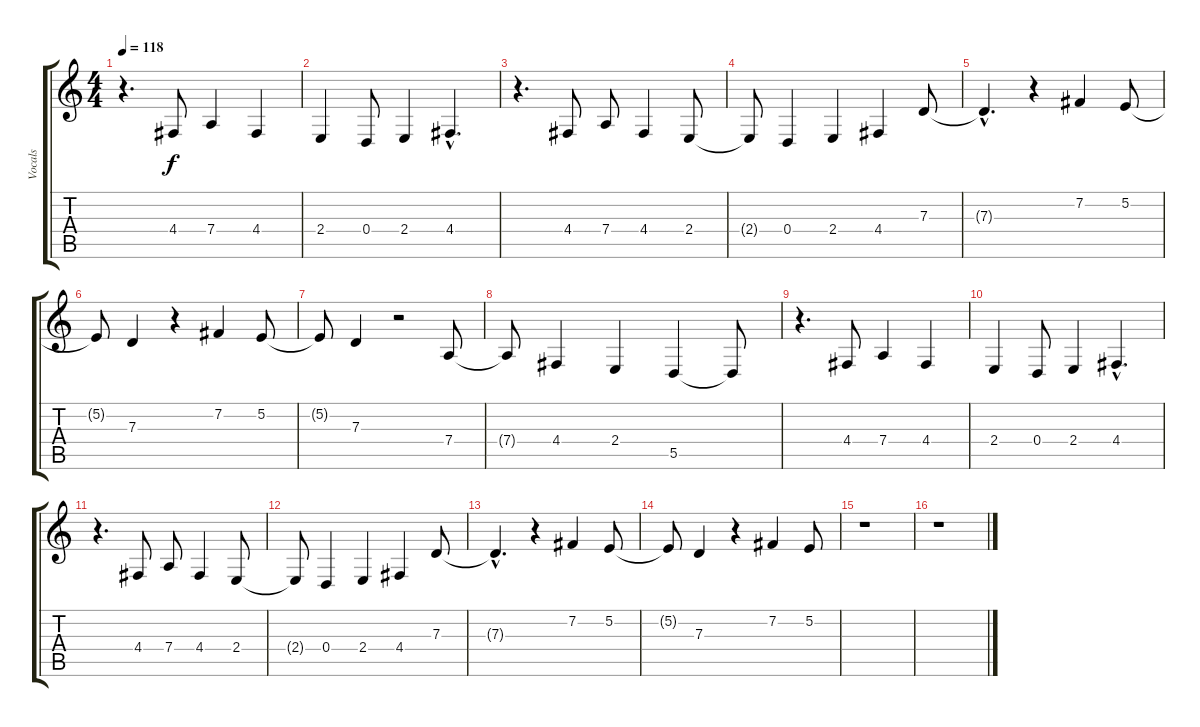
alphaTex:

\track ("Vocals" "Vocals") {instrument sopranosax}
\staff {score tabs}
\tuning (E4 B3 G3 D3 A2 E2) {hide}
\ts (4 4)
\tempo 118
\clef g2
\ks c
r.4{d dy f} 4.4.8 7.4.4 4.4.4 |
2.4.4 0.4.8 2.4.4 4.4{hac}.4{d} |
r.4{d} 4.4.8 7.4.8 4.4.4 2.4.8 |
2.4{t}.8 0.4.4 2.4.4 4.4.4 7.3.8 |
7.3{hac t}.4{d} r.4 7.2.4 5.2.8 |
5.2{t}.8 7.3.4 r.4 7.2.4 5.2.8 |
5.2{t}.8 7.3.4 r.2 7.4.8 |
7.4{t}.8 4.4.4 2.4.4 5.5.4 5.5{t}.8 |
r.4{d} 4.4.8 7.4.4 4.4.4 |
2.4.4 0.4.8 2.4.4 4.4{hac}.4{d} |
r.4{d} 4.4.8 7.4.8 4.4.4 2.4.8 |
2.4{t}.8 0.4.4 2.4.4 4.4.4 7.3.8 |
7.3{hac t}.4{d} r.4 7.2.4 5.2.8 |
5.2{t}.8 7.3.4 r.4 7.2.4 5.2.8 |
r.1 |
r.1
